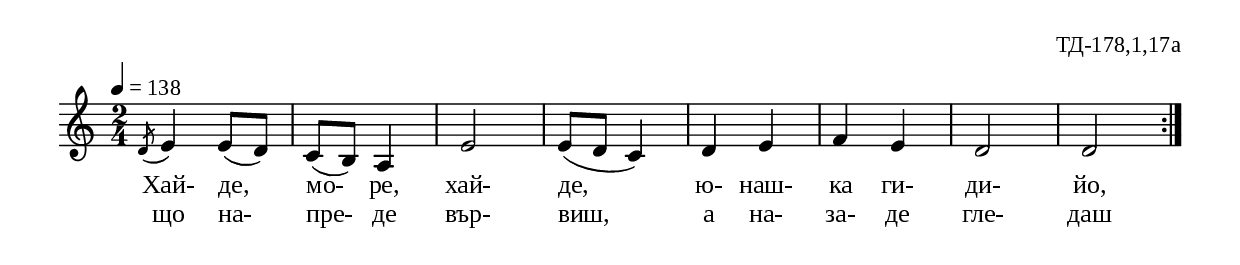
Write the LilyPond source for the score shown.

%{
TD_178_1_17a
%}

\include "td-preamble.ly"

\score {
\relative c' {
 \tempo 4 = 138
  \time 2/4 
\acciaccatura d8 e4 e8( d) 
c( b) a4 e'2 e8( d c4) d4 e f e d2 d
 \bar ":|" 
}
\addlyrics { Хай- де, мо- ре, хай- де, ю- наш- ка ги- ди- йо, }
\addlyrics { що на- пре- де вър- виш, а на- за- де гле- даш }
%
\layout {
  indent = #0
  line-width = 190\mm
  ragged-right=##f
}
%
\midi { 
	\context {
		\Score
		tempoWholesPerMinute = #(ly:make-moment 138 4)
		}
	}
}

\header{
  opus = "ТД-178,1,17a"
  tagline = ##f
}


